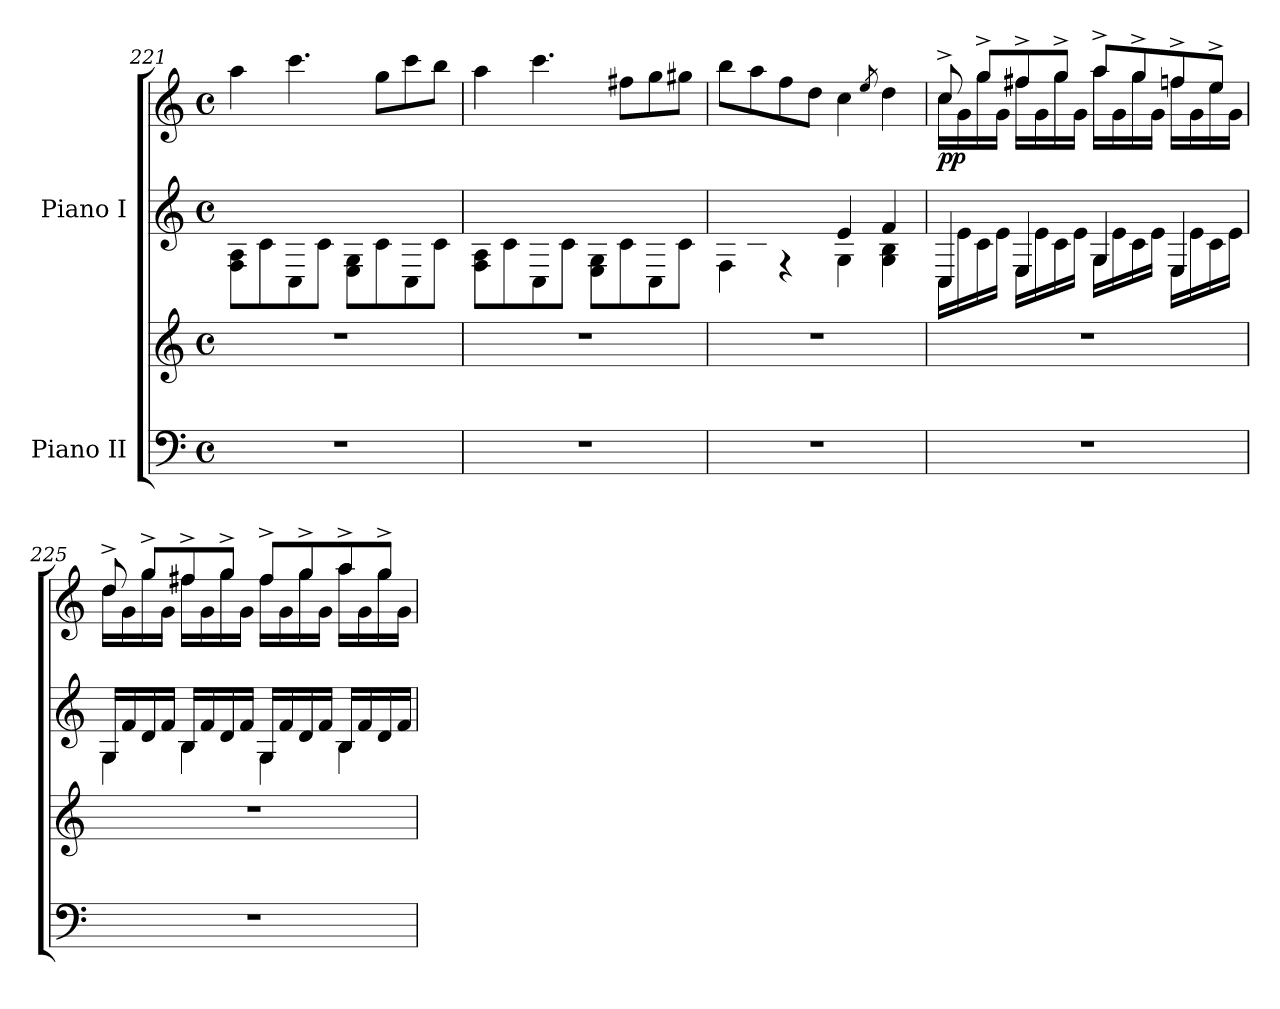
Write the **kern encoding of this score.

**kern	**kern	**kern	**kern	**dynam
*part2	*part2	*part1	*part1	*part1
*staff4	*staff3	*staff2	*staff1	*staff1/2
*I"Piano II	*	*I"Piano I	*	*
!!LO:LB:g=z
*clefF4	*clefG2	*clefG2	*clefG2	*
*k[]	*k[]	*k[]	*k[]	*
*M4/4	*M4/4	*M4/4	*M4/4	*
*met(c)	*met(c)	*met(c)	*met(c)	*
=221	=221	=221	=221	=221
1r	1r	8F\ 8A\L	4aa\	.
.	.	8c\	.	.
.	.	8C\	4.ccc\	.
.	.	8c\J	.	.
.	.	8E\ 8G\L	.	.
.	.	8c\	8gg\L	.
.	.	8C\	8ccc\	.
.	.	8c\J	8bb\J	.
=222	=222	=222	=222	=222
1r	1r	8F\ 8A\L	4aa\	.
.	.	8c\	.	.
.	.	8C\	4.ccc\	.
.	.	8c\J	.	.
.	.	8E\ 8G\L	.	.
.	.	8c\	8ff#X\L	.
.	.	8C\	8gg\	.
.	.	8c\J	8gg#X\J	.
=223	=223	=223	=223	=223
*	*	*^	*	*
1r	1r	8F/Lyy	4F\	8bb\L	.
.	.	8c#X/	.	8aa\	.
.	.	8d/	4r	8ff\	.
.	.	8f/J	.	8dd\J	.
.	.	4e/	4G\	4cc\	.
.	.	.	.	8qee/	.
.	.	4f/	4G\ 4B\	4dd\	.
!!LO:LB:g=z
=224	=224	=224	=224	=224	=224
*	*	*	*	*^	*
!	!	!	!	!	!	!LO:DY:b
1r	1r	4C/	16C\LL	8cc^/	16cc\LL	pp
.	.	.	16e\	.	16g\	.
.	.	.	16c\	8gg^/L	16gg\	.
.	.	.	16e\JJ	.	16g\JJ	.
.	.	4E/	16E\LL	8ff#X^/	16ff#\LL	.
.	.	.	16e\	.	16g\	.
.	.	.	16c\	8gg^/J	16gg\	.
.	.	.	16e\JJ	.	16g\JJ	.
.	.	4G/	16G\LL	8aa^/L	16aa\LL	.
.	.	.	16e\	.	16g\	.
.	.	.	16c\	8gg^/	16gg\	.
.	.	.	16e\JJ	.	16g\JJ	.
.	.	4E/	16E\LL	8ffn^/	16ff\LL	.
.	.	.	16e\	.	16g\	.
.	.	.	16c\	8ee^/J	16ee\	.
.	.	.	16e\JJ	.	16g\JJ	.
=225	=225	=225	=225	=225	=225	=225
1r	1r	4G\	16G/LL	8dd^/	16dd\LL	.
.	.	.	16f/	.	16g\	.
.	.	.	16d/	8gg^/L	16gg\	.
.	.	.	16f/JJ	.	16g\JJ	.
.	.	4B\	16B/LL	8ff#X^/	16ff#\LL	.
.	.	.	16f/	.	16g\	.
.	.	.	16d/	8gg^/J	16gg\	.
.	.	.	16f/JJ	.	16g\JJ	.
.	.	4G\	16G/LL	8ff#^/L	16ff#\LL	.
.	.	.	16f/	.	16g\	.
.	.	.	16d/	8gg^/	16gg\	.
.	.	.	16f/JJ	.	16g\JJ	.
.	.	4B\	16B/LL	8aa^/	16aa\LL	.
.	.	.	16f/	.	16g\	.
.	.	.	16d/	8gg^/J	16gg\	.
.	.	.	16f/JJ	.	16g\JJ	.
*	*	*v	*v	*	*	*
*	*	*	*v	*v	*
=	=	=	=	=
*-	*-	*-	*-	*-
